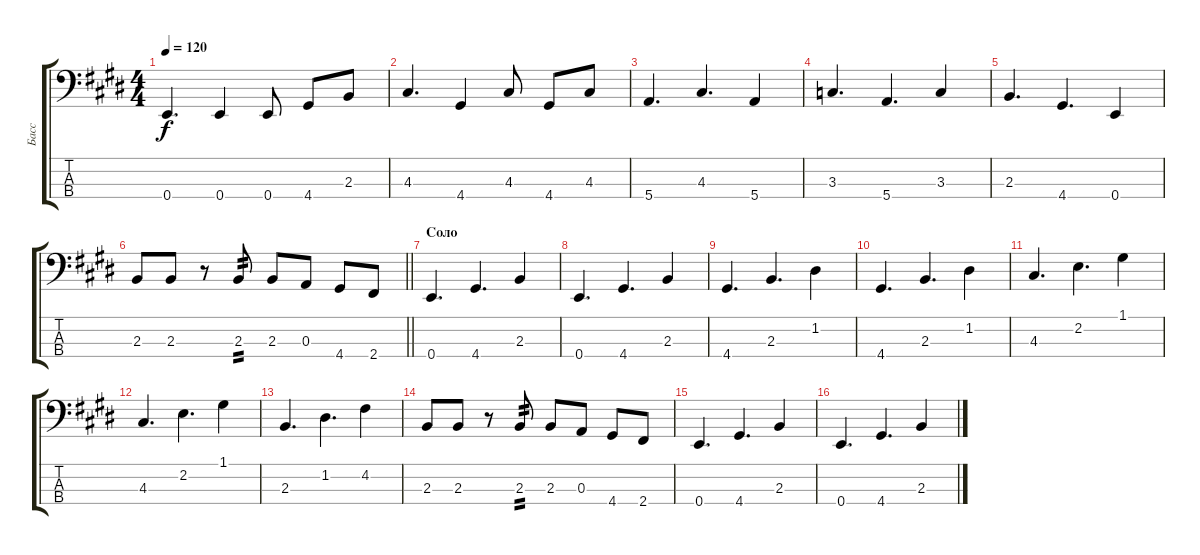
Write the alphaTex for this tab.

\track ("Басс" "Басс") {instrument electricbassfinger}
\staff {score tabs}
\tuning (G2 D2 A1 E1) {hide}
\ts (4 4)
\tempo 120
\clef f4
\ks e
0.4.4{d dy f} 0.4.4 0.4.8 4.4.8 2.3.8 |
4.3.4{d} 4.4.4 4.3.8 4.4.8 4.3.8 |
5.4.4{d} 4.3.4{d} 5.4.4 |
3.3.4{d} 5.4.4{d} 3.3.4 |
2.3.4{d} 4.4.4{d} 0.4.4 |
\barLineRight lightlight
2.3.8 2.3.8 r.8 2.3.8{tp 2} 2.3.8 0.3.8 4.4.8 2.4.8 |
\section ("" "Соло")
0.4.4{d} 4.4.4{d} 2.3.4 |
0.4.4{d} 4.4.4{d} 2.3.4 |
4.4.4{d} 2.3.4{d} 1.2.4 |
4.4.4{d} 2.3.4{d} 1.2.4 |
4.3.4{d} 2.2.4{d} 1.1.4 |
4.3.4{d} 2.2.4{d} 1.1.4 |
2.3.4{d} 1.2.4{d} 4.2.4 |
2.3.8 2.3.8 r.8 2.3.8{tp 2} 2.3.8 0.3.8 4.4.8 2.4.8 |
0.4.4{d} 4.4.4{d} 2.3.4 |
0.4.4{d} 4.4.4{d} 2.3.4
